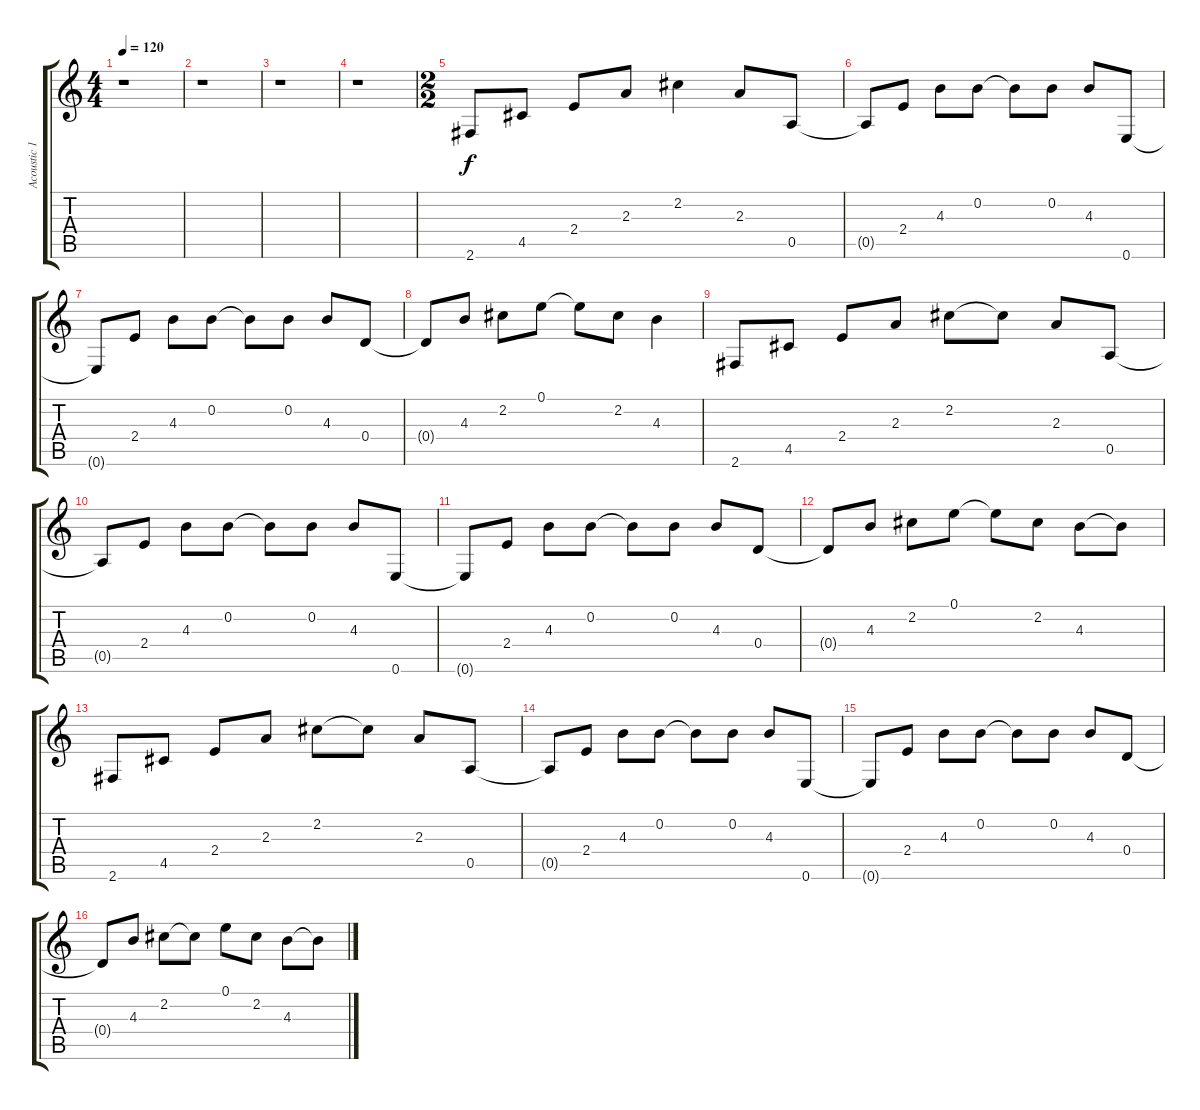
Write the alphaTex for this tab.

\track ("Acoustic 1" "Acoustic 1") {instrument acousticguitarnylon}
\staff {score tabs}
\tuning (E4 B3 G3 D3 A2 E2) {hide}
\ts (4 4)
\tempo 120
\clef g2
\ks c
r.1{dy f} |
r.1 |
r.1 |
r.1 |
\ts (2 2)
2.6.8 4.5.8 2.4.8 2.3.8 2.2.4 2.3.8 0.5.8 |
0.5{t}.8 2.4.8 4.3.8 0.2.8 0.2{t}.8 0.2.8 4.3.8 0.6.8 |
0.6{t}.8 2.4.8 4.3.8 0.2.8 0.2{t}.8 0.2.8 4.3.8 0.4.8 |
0.4{t}.8 4.3.8 2.2.8 0.1.8 0.1{t}.8 2.2.8 4.3.4 |
2.6.8 4.5.8 2.4.8 2.3.8 2.2.8 2.2{t}.8 2.3.8 0.5.8 |
0.5{t}.8 2.4.8 4.3.8 0.2.8 0.2{t}.8 0.2.8 4.3.8 0.6.8 |
0.6{t}.8 2.4.8 4.3.8 0.2.8 0.2{t}.8 0.2.8 4.3.8 0.4.8 |
0.4{t}.8 4.3.8 2.2.8 0.1.8 0.1{t}.8 2.2.8 4.3.8 4.3{t}.8 |
2.6.8 4.5.8 2.4.8 2.3.8 2.2.8 2.2{t}.8 2.3.8 0.5.8 |
0.5{t}.8 2.4.8 4.3.8 0.2.8 0.2{t}.8 0.2.8 4.3.8 0.6.8 |
0.6{t}.8 2.4.8 4.3.8 0.2.8 0.2{t}.8 0.2.8 4.3.8 0.4.8 |
0.4{t}.8 4.3.8 2.2.8 2.2{t}.8 0.1.8 2.2.8 4.3.8 4.3{t}.8
